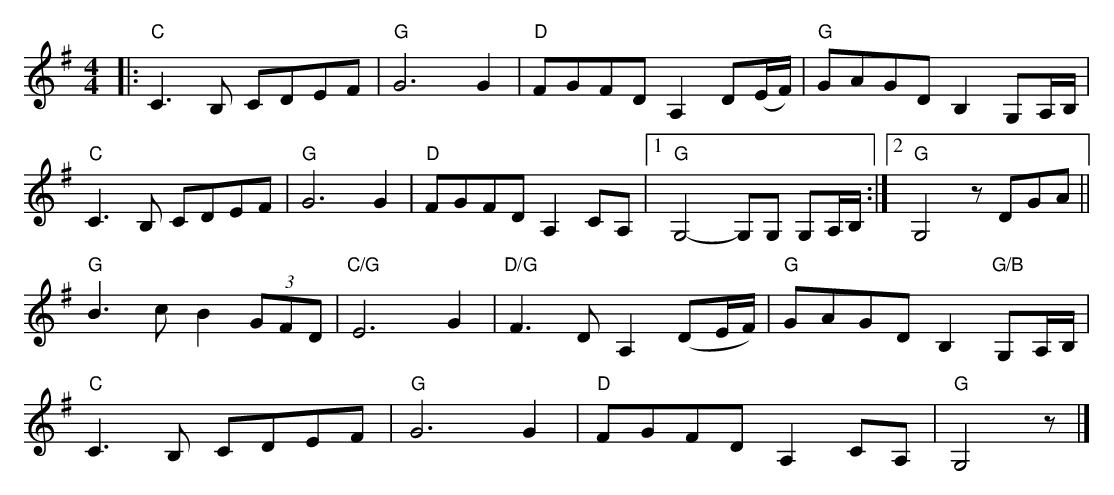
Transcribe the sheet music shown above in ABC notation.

X:1
M:4/4
L:1/8
K:G
|:"C"C3 B, CDEF|"G"G6 G2|"D"FGFD A,2 D(E/F/)|"G"GAGD B,2 G,A,/B,/|
"C"C3 B, CDEF|"G"G6 G2|"D"FGFD A,2 CA,|1 "G"G,4- G,G, G,A,/B,/:|2 "G"G,4 zDGA||
"G"B3 c B2 (3GFD|"C/G"E6 G2|"D/G"F3 D A,2 (DE/F/)|"G"GAGD B,2 "G/B"G,A,/B,/|
"C"C3 B, CDEF|"G"G6 G2|"D"FGFD A,2 CA,|"G"G,4 z|]
